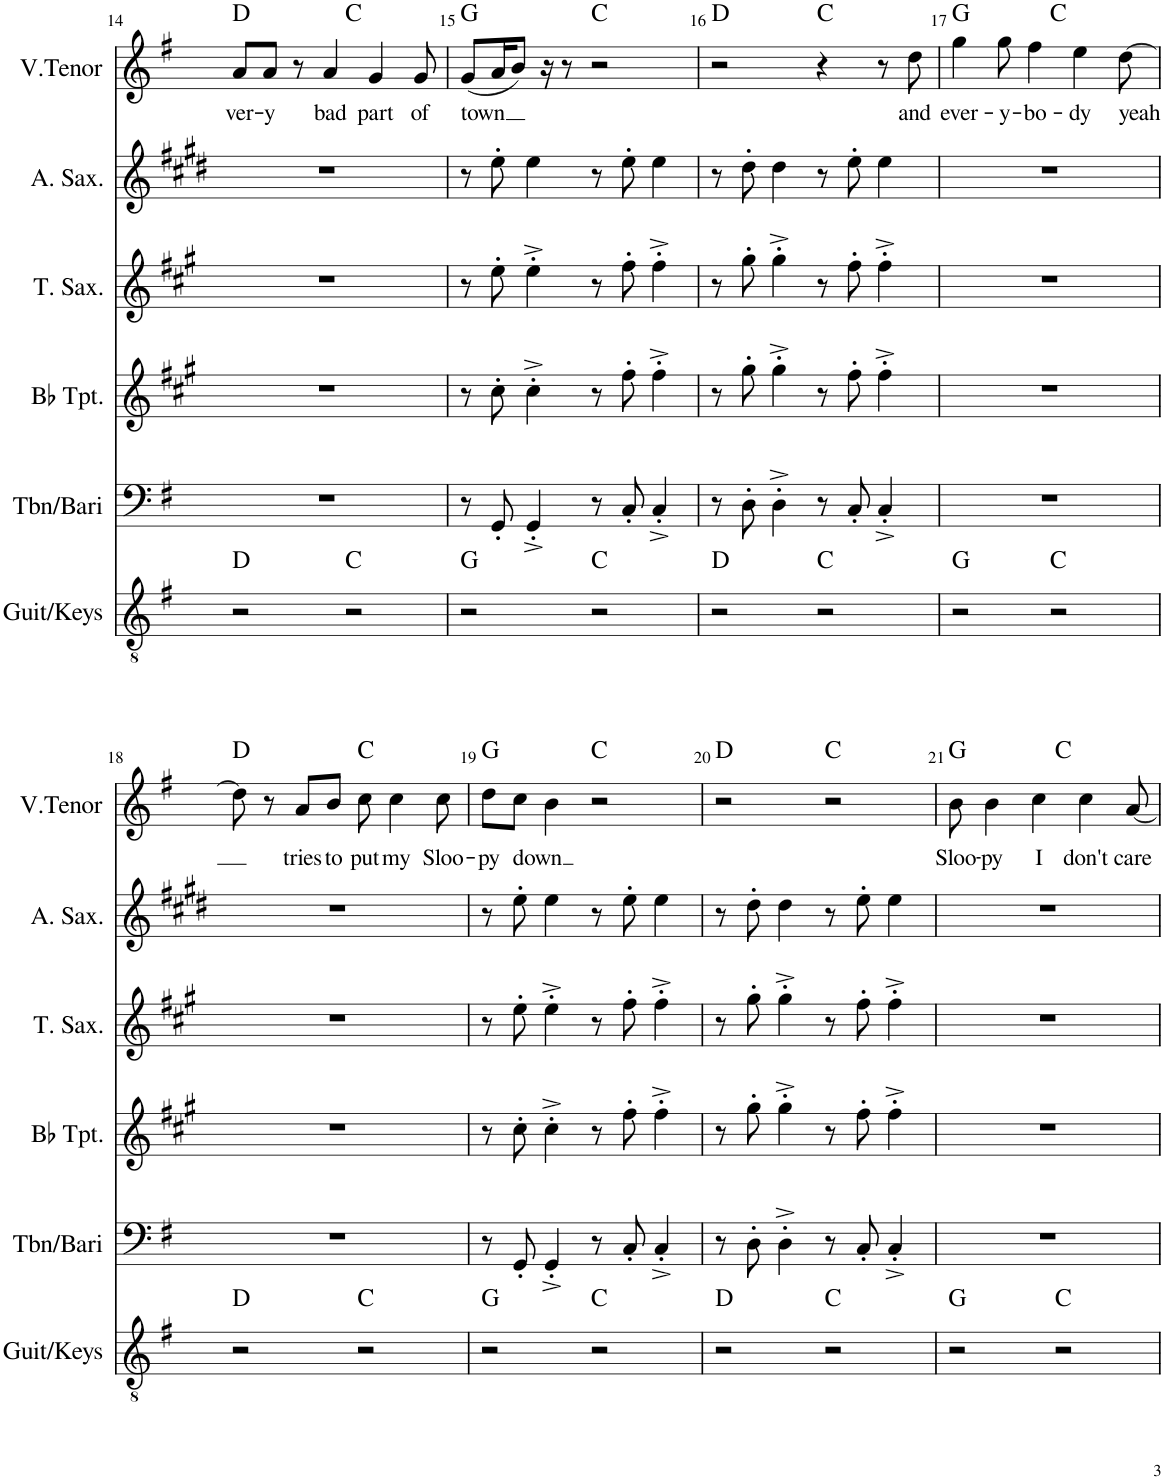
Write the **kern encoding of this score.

**kern	**harte	**kern	**kern	**kern	**kern	**kern	**text	**harte
*part6	*part6	*part5	*part4	*part3	*part2	*part1	*part1	*part1
*staff6	*	*staff5	*staff4	*staff3	*staff2	*staff1	*staff1	*
*I"Guit/Keys	*	*I"Tbn/Bari	*I"Bb Trumpet	*I"Tenor Saxophone	*I"Alto Saxophone	*I"V. Tenor	*	*
*I'Guit/Keys	*	*I'Tbn/Bari	*I'Bb Tpt.	*I'T. Sax.	*I'A. Sax.	*I'V.Tenor	*	*
!!LO:PB:g=z
*clefGv2	*	*clefF4	*clefG2	*clefG2	*clefG2	*clefG2	*	*
*	*	*	*Trd1c2	*Trd8c14	*Trd5c9	*	*	*
*k[f#]	*	*k[f#]	*k[f#c#g#]	*k[f#c#g#]	*k[f#c#g#d#]	*k[f#]	*	*
*M4/4	*	*M4/4	*M4/4	*M4/4	*M4/4	*M4/4	*	*
=14	=14	=14	=14	=14	=14	=14	=14	=14
!	!	!	!	!	!	!	!LO:LY:b	!
*	*	*	*	*	*	*^	*	*
2r	D:maj	1r	1r	1r	1r	8a/L	2ryy	ver-	D:maj
!	!	!	!	!	!	!	!	!LO:LY:b	!
.	.	.	.	.	.	8a/J	.	-y	.
.	.	.	.	.	.	8r	.	.	.
!	!	!	!	!	!	!	!	!LO:LY:b	!
.	.	.	.	.	.	4a/	.	bad	.
2r	C:maj	.	.	.	.	.	2ryy	.	C:maj
!	!	!	!	!	!	!	!	!LO:LY:b	!
.	.	.	.	.	.	4g/	.	part	.
!	!	!	!	!	!	!	!	!LO:LY:b	!
.	.	.	.	.	.	8g/	.	of	.
=15	=15	=15	=15	=15	=15	=15	=15	=15	=15
!	!	!	!	!	!	!	!	!LO:LY:b	!
*	*	*	*	*	*	*v	*v	*	*
2r	G:maj	8r	8r	8r	8r	(8g/L	town	G:maj
.	.	8GG'/	8cc#'\	8ee'\	8ee'\	16a/K	.	.
.	.	.	.	.	.	8b/J)	.	.
.	.	4GG'^/	4cc#'^\	4ee'^\	4ee\	.	.	.
.	.	.	.	.	.	16r	.	.
.	.	.	.	.	.	8r	.	.
2r	C:maj	8r	8r	8r	8r	2r	.	C:maj
.	.	8C'/	8ff#'\	8ff#'\	8ee'\	.	.	.
.	.	4C'^/	4ff#'^\	4ff#'^\	4ee\	.	.	.
=16	=16	=16	=16	=16	=16	=16	=16	=16
2r	D:maj	8r	8r	8r	8r	2r	.	D:maj
.	.	8D'\	8gg#'\	8gg#'\	8dd#'\	.	.	.
.	.	4D'^\	4gg#'^\	4gg#'^\	4dd#\	.	.	.
2r	C:maj	8r	8r	8r	8r	4r	.	C:maj
.	.	8C'/	8ff#'\	8ff#'\	8ee'\	.	.	.
.	.	4C'^/	4ff#'^\	4ff#'^\	4ee\	8r	.	.
!	!	!	!	!	!	!	!LO:LY:b	!
.	.	.	.	.	.	8dd\	and	.
=17	=17	=17	=17	=17	=17	=17	=17	=17
!	!	!	!	!	!	!	!LO:LY:b	!
*	*	*	*	*	*	*^	*	*
2r	G:maj	1r	1r	1r	1r	4gg\	2ryy	ever-	G:maj
!	!	!	!	!	!	!	!	!LO:LY:b	!
.	.	.	.	.	.	8gg\	.	-y-	.
!	!	!	!	!	!	!	!	!LO:LY:b	!
.	.	.	.	.	.	4ff#\	.	-bo-	.
2r	C:maj	.	.	.	.	.	2ryy	.	C:maj
!	!	!	!	!	!	!	!	!LO:LY:b	!
.	.	.	.	.	.	4ee\	.	-dy	.
!	!	!	!	!	!	!	!	!LO:LY:b	!
.	.	.	.	.	.	[8dd\	.	yeah	.
*	*	*	*	*	*	*v	*v	*	*
!!LO:LB:g=z
=18	=18	=18	=18	=18	=18	=18	=18	=18
2r	D:maj	1r	1r	1r	1r	8dd\]	.	D:maj
.	.	.	.	.	.	8r	.	.
!	!	!	!	!	!	!	!LO:LY:b	!
.	.	.	.	.	.	8a/L	tries	.
!	!	!	!	!	!	!	!LO:LY:b	!
.	.	.	.	.	.	8b/J	to	.
!	!	!	!	!	!	!	!LO:LY:b	!
2r	C:maj	.	.	.	.	8cc\	put	C:maj
!	!	!	!	!	!	!	!LO:LY:b	!
.	.	.	.	.	.	4cc\	my	.
!	!	!	!	!	!	!	!LO:LY:b	!
.	.	.	.	.	.	8cc\	Sloo-	.
=19	=19	=19	=19	=19	=19	=19	=19	=19
!	!	!	!	!	!	!	!LO:LY:b	!
2r	G:maj	8r	8r	8r	8r	8dd\L	-py	G:maj
!	!	!	!	!	!	!	!LO:LY:b	!
.	.	8GG'/	8cc#'\	8ee'\	8ee'\	8cc\J	down	.
.	.	4GG'^/	4cc#'^\	4ee'^\	4ee\	4b\	.	.
2r	C:maj	8r	8r	8r	8r	2r	.	C:maj
.	.	8C'/	8ff#'\	8ff#'\	8ee'\	.	.	.
.	.	4C'^/	4ff#'^\	4ff#'^\	4ee\	.	.	.
=20	=20	=20	=20	=20	=20	=20	=20	=20
2r	D:maj	8r	8r	8r	8r	2r	.	D:maj
.	.	8D'\	8gg#'\	8gg#'\	8dd#'\	.	.	.
.	.	4D'^\	4gg#'^\	4gg#'^\	4dd#\	.	.	.
2r	C:maj	8r	8r	8r	8r	2r	.	C:maj
.	.	8C'/	8ff#'\	8ff#'\	8ee'\	.	.	.
.	.	4C'^/	4ff#'^\	4ff#'^\	4ee\	.	.	.
=21	=21	=21	=21	=21	=21	=21	=21	=21
!	!	!	!	!	!	!	!LO:LY:b	!
*	*	*	*	*	*	*^	*	*
2r	G:maj	1r	1r	1r	1r	8b\	2ryy	Sloo-	G:maj
!	!	!	!	!	!	!	!	!LO:LY:b	!
.	.	.	.	.	.	4b\	.	-py	.
!	!	!	!	!	!	!	!	!LO:LY:b	!
.	.	.	.	.	.	4cc\	.	I	.
2r	C:maj	.	.	.	.	.	2ryy	.	C:maj
!	!	!	!	!	!	!	!	!LO:LY:b	!
.	.	.	.	.	.	4cc\	.	don't	.
!	!	!	!	!	!	!	!	!LO:LY:b	!
.	.	.	.	.	.	[8a/	.	care	.
*	*	*	*	*	*	*v	*v	*	*
=	=	=	=	=	=	=	=	=
*-	*-	*-	*-	*-	*-	*-	*-	*-
